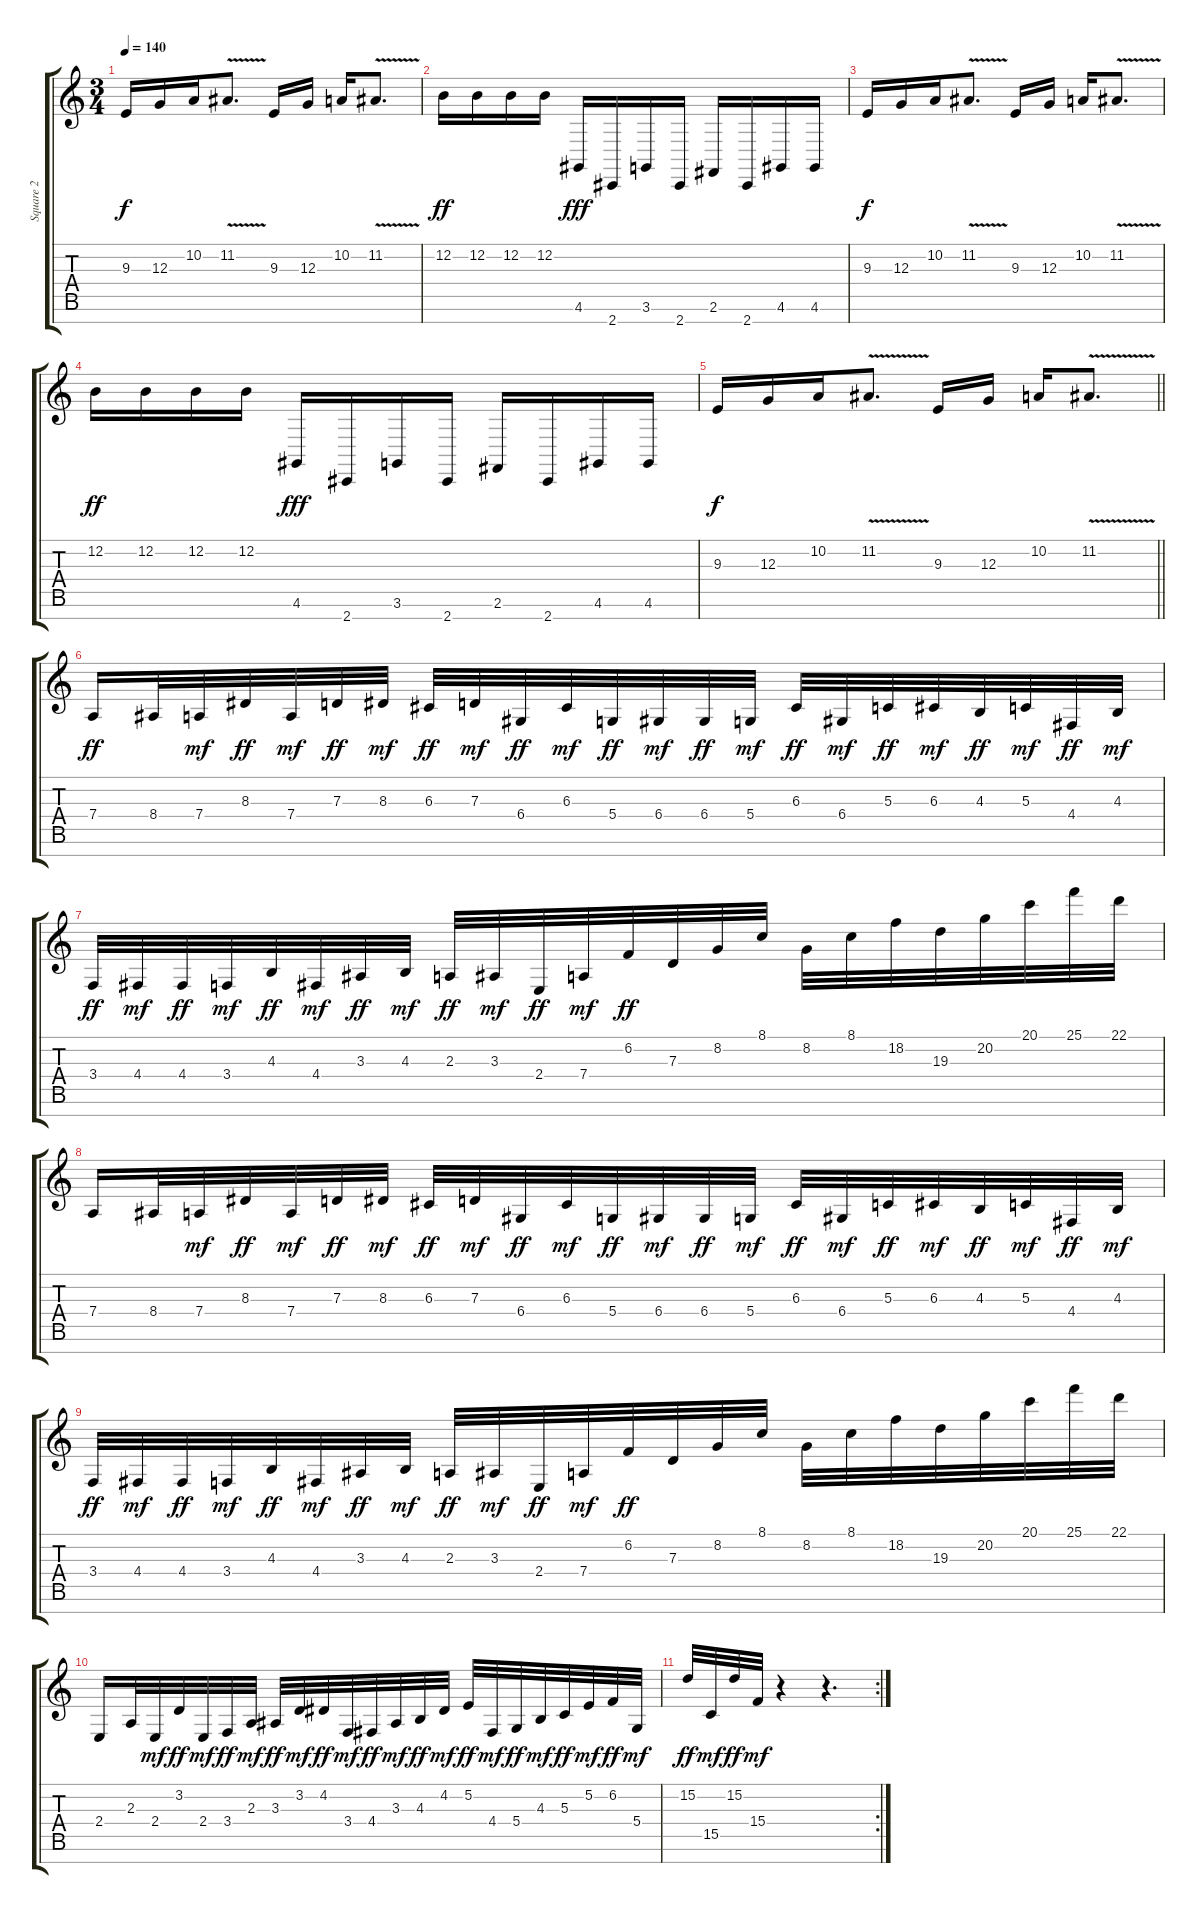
\track ("Square 2" "Square 2") {instrument lead1square}
\staff {score tabs}
\tuning (E4 B3 G3 D3 A2 E2 B1) {hide}
\ts (3 4)
\tempo 140
\clef g2
\ks c
9.3.16{dy f} 12.3.16 10.2.16 11.2{v}.8{d} 9.3.16 12.3.16 10.2.16 11.2{v}.8{d} |
12.2.16{dy ff} 12.2.16 12.2.16 12.2.16 4.6.16{dy fff} 2.7.16 3.6.16 2.7.16 2.6.16 2.7.16 4.6.16 4.6.16 |
9.3.16{dy f} 12.3.16 10.2.16 11.2{v}.8{d} 9.3.16 12.3.16 10.2.16 11.2{v}.8{d} |
12.2.16{dy ff} 12.2.16 12.2.16 12.2.16 4.6.16{dy fff} 2.7.16 3.6.16 2.7.16 2.6.16 2.7.16 4.6.16 4.6.16 |
\barLineRight lightlight
9.3.16{dy f} 12.3.16 10.2.16 11.2{v}.8{d} 9.3.16 12.3.16 10.2.16 11.2{v}.8{d} |
7.4.16{dy ff} 8.4.32 7.4.32{dy mf} 8.3.32{dy ff} 7.4.32{dy mf} 7.3.32{dy ff} 8.3.32{dy mf} 6.3.32{dy ff} 7.3.32{dy mf} 6.4.32{dy ff} 6.3.32{dy mf} 5.4.32{dy ff} 6.4.32{dy mf} 6.4.32{dy ff} 5.4.32{dy mf} 6.3.32{dy ff} 6.4.32{dy mf} 5.3.32{dy ff} 6.3.32{dy mf} 4.3.32{dy ff} 5.3.32{dy mf} 4.4.32{dy ff} 4.3.32{dy mf} |
3.4.32{dy ff} 4.4.32{dy mf} 4.4.32{dy ff} 3.4.32{dy mf} 4.3.32{dy ff} 4.4.32{dy mf} 3.3.32{dy ff} 4.3.32{dy mf} 2.3.32{dy ff} 3.3.32{dy mf} 2.4.32{dy ff} 7.4.32{dy mf} 6.2.32{dy ff} 7.3.32 8.2.32 8.1.32 8.2.32 8.1.32 18.2.32 19.3.32 20.2.32 20.1.32 25.1.32 22.1.32 |
7.4.16 8.4.32 7.4.32{dy mf} 8.3.32{dy ff} 7.4.32{dy mf} 7.3.32{dy ff} 8.3.32{dy mf} 6.3.32{dy ff} 7.3.32{dy mf} 6.4.32{dy ff} 6.3.32{dy mf} 5.4.32{dy ff} 6.4.32{dy mf} 6.4.32{dy ff} 5.4.32{dy mf} 6.3.32{dy ff} 6.4.32{dy mf} 5.3.32{dy ff} 6.3.32{dy mf} 4.3.32{dy ff} 5.3.32{dy mf} 4.4.32{dy ff} 4.3.32{dy mf} |
3.4.32{dy ff} 4.4.32{dy mf} 4.4.32{dy ff} 3.4.32{dy mf} 4.3.32{dy ff} 4.4.32{dy mf} 3.3.32{dy ff} 4.3.32{dy mf} 2.3.32{dy ff} 3.3.32{dy mf} 2.4.32{dy ff} 7.4.32{dy mf} 6.2.32{dy ff} 7.3.32 8.2.32 8.1.32 8.2.32 8.1.32 18.2.32 19.3.32 20.2.32 20.1.32 25.1.32 22.1.32 |
2.4.16 2.3.32 2.4.32{dy mf} 3.2.32{dy ff} 2.4.32{dy mf} 3.4.32{dy ff} 2.3.32{dy mf} 3.3.32{dy ff} 3.2.32{dy mf} 4.2.32{dy ff} 3.4.32{dy mf} 4.4.32{dy ff} 3.3.32{dy mf} 4.3.32{dy ff} 4.2.32{dy mf} 5.2.32{dy ff} 4.4.32{dy mf} 5.4.32{dy ff} 4.3.32{dy mf} 5.3.32{dy ff} 5.2.32{dy mf} 6.2.32{dy ff} 5.4.32{dy mf} |
\rc 2
15.2.32{dy ff} 15.5.32{dy mf} 15.2.32{dy ff} 15.4.32{dy mf} r.4 r.4{d}
